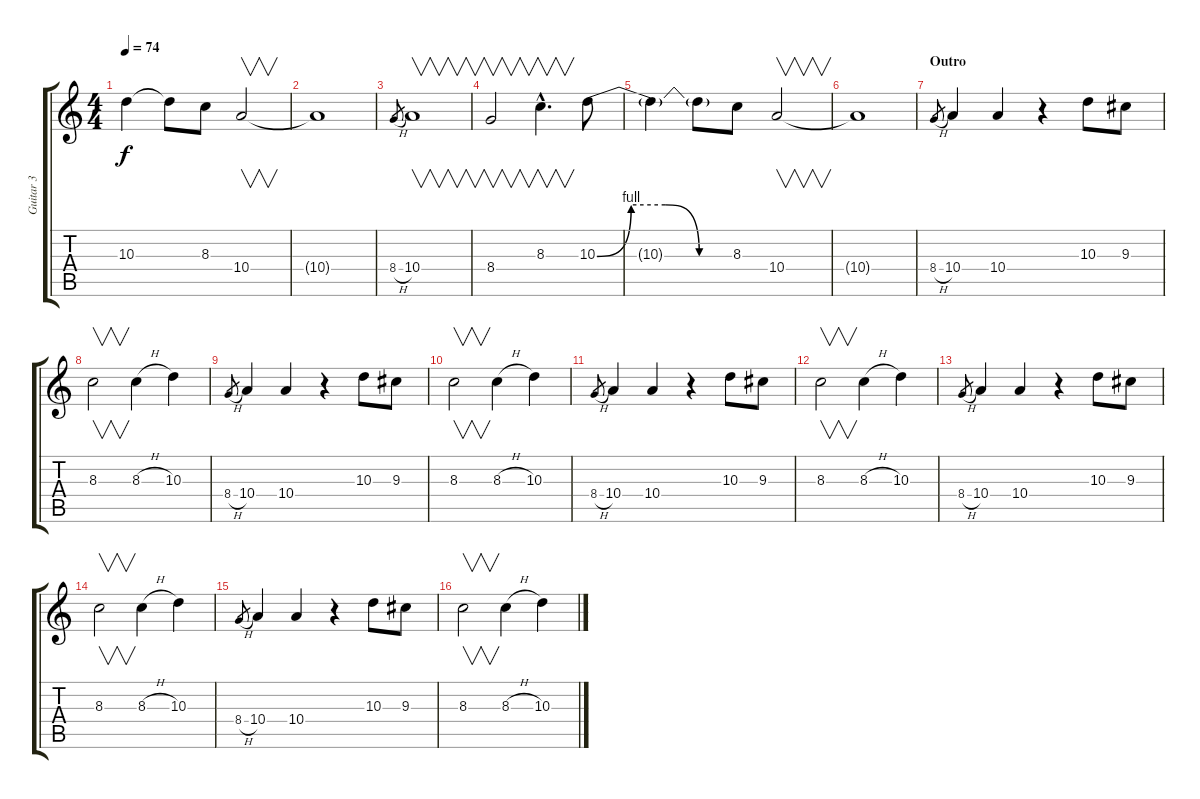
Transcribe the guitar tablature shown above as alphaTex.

\track ("Guitar 3" "Guitar 3") {instrument distortionguitar}
\staff {score tabs}
\tuning (Db4 Ab3 E3 B2 Gb2 Db2) {hide}
\ts (4 4)
\tempo 74
\clef g2
\ks c
10.3{t}.4{dy f} 10.3{t}.8 8.3.8 10.4.2{v} |
10.4{t}.1 |
8.4{h}.8{gr} 10.4.1{v} |
8.4.2{v} 8.3{hac}.4{v d} 10.3{be (custom 0 0 15 4 30 4 45 0 60 0)}.8 |
10.3{t}.4 10.3{t}.8 8.3.8 10.4.2{v} |
10.4{t}.1 |
\section ("" "Outro")
8.4{h}.8{gr} 10.4.4 10.4.4 r.4 10.3.8 9.3.8 |
8.3.2{v} 8.3{h}.4 10.3.4 |
8.4{h}.8{gr} 10.4.4 10.4.4 r.4 10.3.8 9.3.8 |
8.3.2{v} 8.3{h}.4 10.3.4 |
8.4{h}.8{gr} 10.4.4 10.4.4 r.4 10.3.8 9.3.8 |
8.3.2{v} 8.3{h}.4 10.3.4 |
8.4{h}.8{gr} 10.4.4 10.4.4 r.4 10.3.8 9.3.8 |
8.3.2{v} 8.3{h}.4 10.3.4 |
8.4{h}.8{gr} 10.4.4 10.4.4 r.4 10.3.8 9.3.8 |
8.3.2{v} 8.3{h}.4 10.3.4
